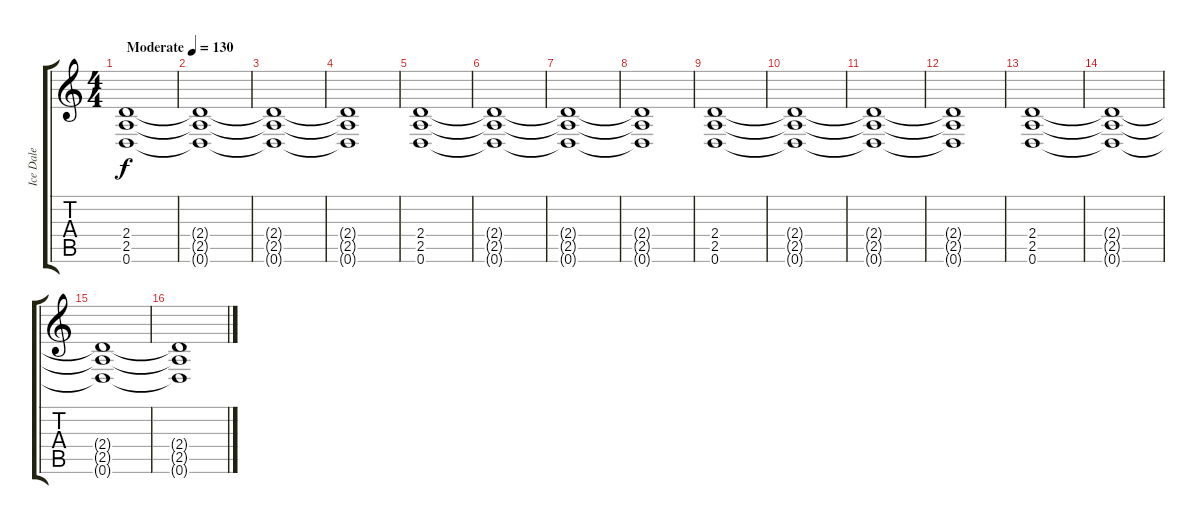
\track ("Ice Dale" "Ice Dale") {instrument distortionguitar}
\staff {score tabs}
\tuning (D4 A3 F3 C3 G2 D2) {hide}
\ts (4 4)
\tempo (130 "Moderate")
\clef g2
\ks c
(2.4 2.5 0.6).1{dy f instrument distortionguitar} |
(2.4{t} 2.5{t} 0.6{t}).1 |
(2.4{t} 2.5{t} 0.6{t}).1 |
(2.4{t} 2.5{t} 0.6{t}).1 |
(2.4 2.5 0.6).1 |
(2.4{t} 2.5{t} 0.6{t}).1 |
(2.4{t} 2.5{t} 0.6{t}).1 |
(2.4{t} 2.5{t} 0.6{t}).1 |
(2.4 2.5 0.6).1 |
(2.4{t} 2.5{t} 0.6{t}).1 |
(2.4{t} 2.5{t} 0.6{t}).1 |
(2.4{t} 2.5{t} 0.6{t}).1 |
(2.4 2.5 0.6).1 |
(2.4{t} 2.5{t} 0.6{t}).1 |
(2.4{t} 2.5{t} 0.6{t}).1 |
(2.4{t} 2.5{t} 0.6{t}).1
